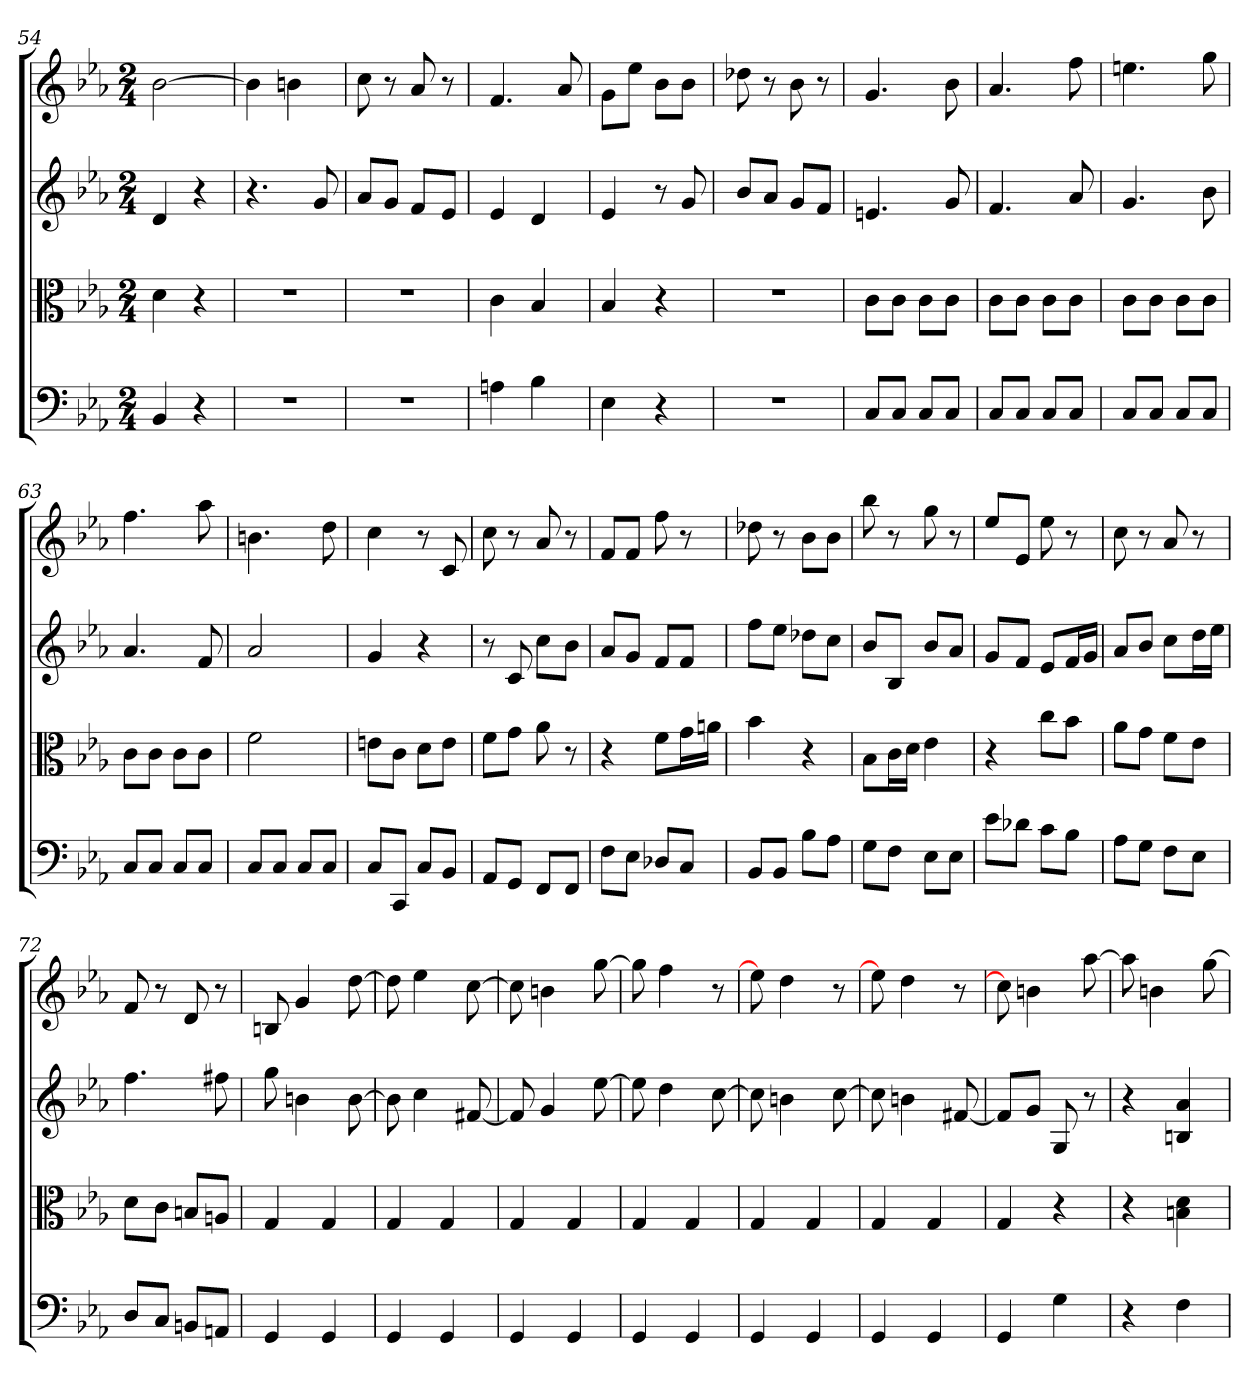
**kern	**kern	**kern	**kern
*part4	*part3	*part2	*part1
*staff4	*staff3	*staff2	*staff1
*clefF4	*clefC3	*clefG2	*clefG2
*k[b-e-a-]	*k[b-e-a-]	*k[b-e-a-]	*k[b-e-a-]
*E-:	*E-:	*E-:	*E-:
*M2/4	*M2/4	*M2/4	*M2/4
=54	=54	=54	=54
4BB-	4d	4d	[2b-
4r	4r	4r	.
=55	=55	=55	=55
2r	2r	4.r	4b-]
.	.	.	4bn
.	.	8g	.
=56	=56	=56	=56
2r	2r	8a-/L	8cc
.	.	8g/J	8r
.	.	8f/L	8a-
.	.	8e-/J	8r
=57	=57	=57	=57
4An	4c	4e-	4.f
4B-	4B-	4d	.
.	.	.	8a-
=58	=58	=58	=58
4E-	4B-	4e-	8g\L
.	.	.	8ee-\J
4r	4r	8r	8b-\L
.	.	8g	8b-\J
=59	=59	=59	=59
2r	2r	8b-/L	8dd-X
.	.	8a-/J	8r
.	.	8g/L	8b-
.	.	8f/J	8r
=60	=60	=60	=60
8C/L	8c\L	4.en	4.g
8C/J	8c\J	.	.
8C/L	8c\L	.	.
8C/J	8c\J	8g	8b-
=61	=61	=61	=61
8C/L	8c\L	4.f	4.a-
8C/J	8c\J	.	.
8C/L	8c\L	.	.
8C/J	8c\J	8a-	8ff
=62	=62	=62	=62
8C/L	8c\L	4.g	4.een
8C/J	8c\J	.	.
8C/L	8c\L	.	.
8C/J	8c\J	8b-	8gg
=63	=63	=63	=63
8C/L	8c\L	4.a-	4.ff
8C/J	8c\J	.	.
8C/L	8c\L	.	.
8C/J	8c\J	8f	8aa-
=64	=64	=64	=64
8C/L	2f	2a-	4.bn
8C/J	.	.	.
8C/L	.	.	.
8C/J	.	.	8dd
=65	=65	=65	=65
8C/L	8en\L	4g	4cc
8CC/J	8c\J	.	.
8C/L	8d\L	4r	8r
8BB-/J	8e\J	.	8c
=66	=66	=66	=66
8AA-/L	8f\L	8r	8cc
8GG/J	8g\J	8c	8r
8FF/L	8a-	8cc\L	8a-
8FF/J	8r	8b-\J	8r
=67	=67	=67	=67
8F\L	4r	8a-/L	8f/L
8E-\J	.	8g/J	8f/J
8D-X/L	8f\L	8f/L	8ff
8C/J	16g\L	8f/J	8r
.	16an\JJ	.	.
=68	=68	=68	=68
8BB-/L	4b-	8ff\L	8dd-X
8BB-/J	.	8ee-\J	8r
8B-\L	4r	8dd-X\L	8b-\L
8A-\J	.	8cc\J	8b-\J
=69	=69	=69	=69
8G\L	8B-\L	8b-/L	8bb-
8F\J	16c\L	8B-/J	8r
.	16d\JJ	.	.
8E-\L	4e-	8b-/L	8gg
8E-\J	.	8a-/J	8r
=70	=70	=70	=70
8e-\L	4r	8g/L	8ee-/L
8d-X\J	.	8f/J	8e-/J
8c\L	8cc\L	8e-/L	8ee-
8B-\J	8b-\J	16f/L	8r
.	.	16g/JJ	.
=71	=71	=71	=71
8A-\L	8a-\L	8a-/L	8cc
8G\J	8g\J	8b-/J	8r
8F\L	8f\L	8cc\L	8a-
8E-\J	8e-\J	16dd\L	8r
.	.	16ee-\JJ	.
=72	=72	=72	=72
8D/L	8d\L	4.ff	8f
8C/J	8c\J	.	8r
8BBn/L	8Bn/L	.	8d
8AAn/J	8An/J	8ff#X	8r
=73	=73	=73	=73
4GG	4G	8gg	8Bn
.	.	4bn	4g
4GG	4G	.	.
.	.	[8b	[8dd
=74	=74	=74	=74
4GG	4G	8b]	8dd]
.	.	4cc	4ee-
4GG	4G	.	.
.	.	[8f#X	[8cc
=75	=75	=75	=75
4GG	4G	8f#]	8cc]
.	.	4g	4bn
4GG	4G	.	.
.	.	[8ee-	[8gg
=76	=76	=76	=76
4GG	4G	8ee-]	8gg]
.	.	4dd	4ff
4GG	4G	.	.
.	.	[8cc	8r
=77	=77	=77	=77
4GG	4G	8cc]	8ee-]
.	.	4bn	4dd
4GG	4G	.	.
.	.	[8cc	8r
=78	=78	=78	=78
4GG	4G	8cc]	8ee-]
.	.	4bn	4dd
4GG	4G	.	.
.	.	[8f#X	8r
=79	=79	=79	=79
4GG	4G	8f#/L]	8cc]
.	.	8g/J	4bn
4G	4r	8G	.
.	.	8r	[8aa-
=80	=80	=80	=80
4r	4r	4r	8aa-]
.	.	.	4bn
4F	4Bn 4d	4Bn 4a-	.
.	.	.	[8gg
=	=	=	=
*-	*-	*-	*-
